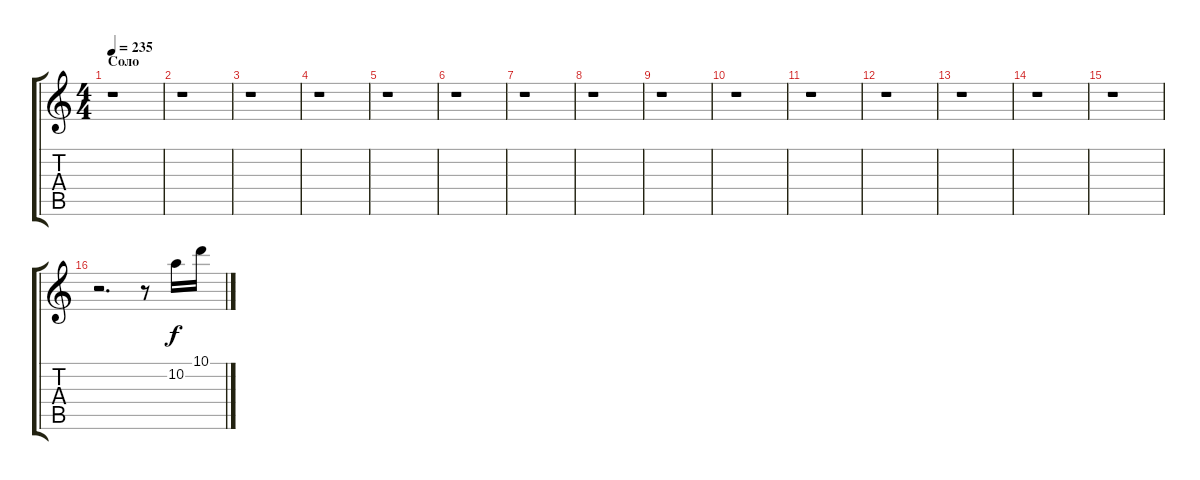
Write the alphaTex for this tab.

\track "" {instrument overdrivenguitar}
\staff {score tabs}
\tuning (E4 B3 G3 D3 A2 E2) {hide}
\ts (4 4)
\section ("" "Соло")
\tempo 235
\clef g2
\ks c
r.1{dy f} |
r.1 |
r.1 |
r.1 |
r.1 |
r.1 |
r.1 |
r.1 |
r.1 |
r.1 |
r.1 |
r.1 |
r.1 |
r.1 |
r.1 |
r.2{d} r.8 10.2.16 10.1.16
